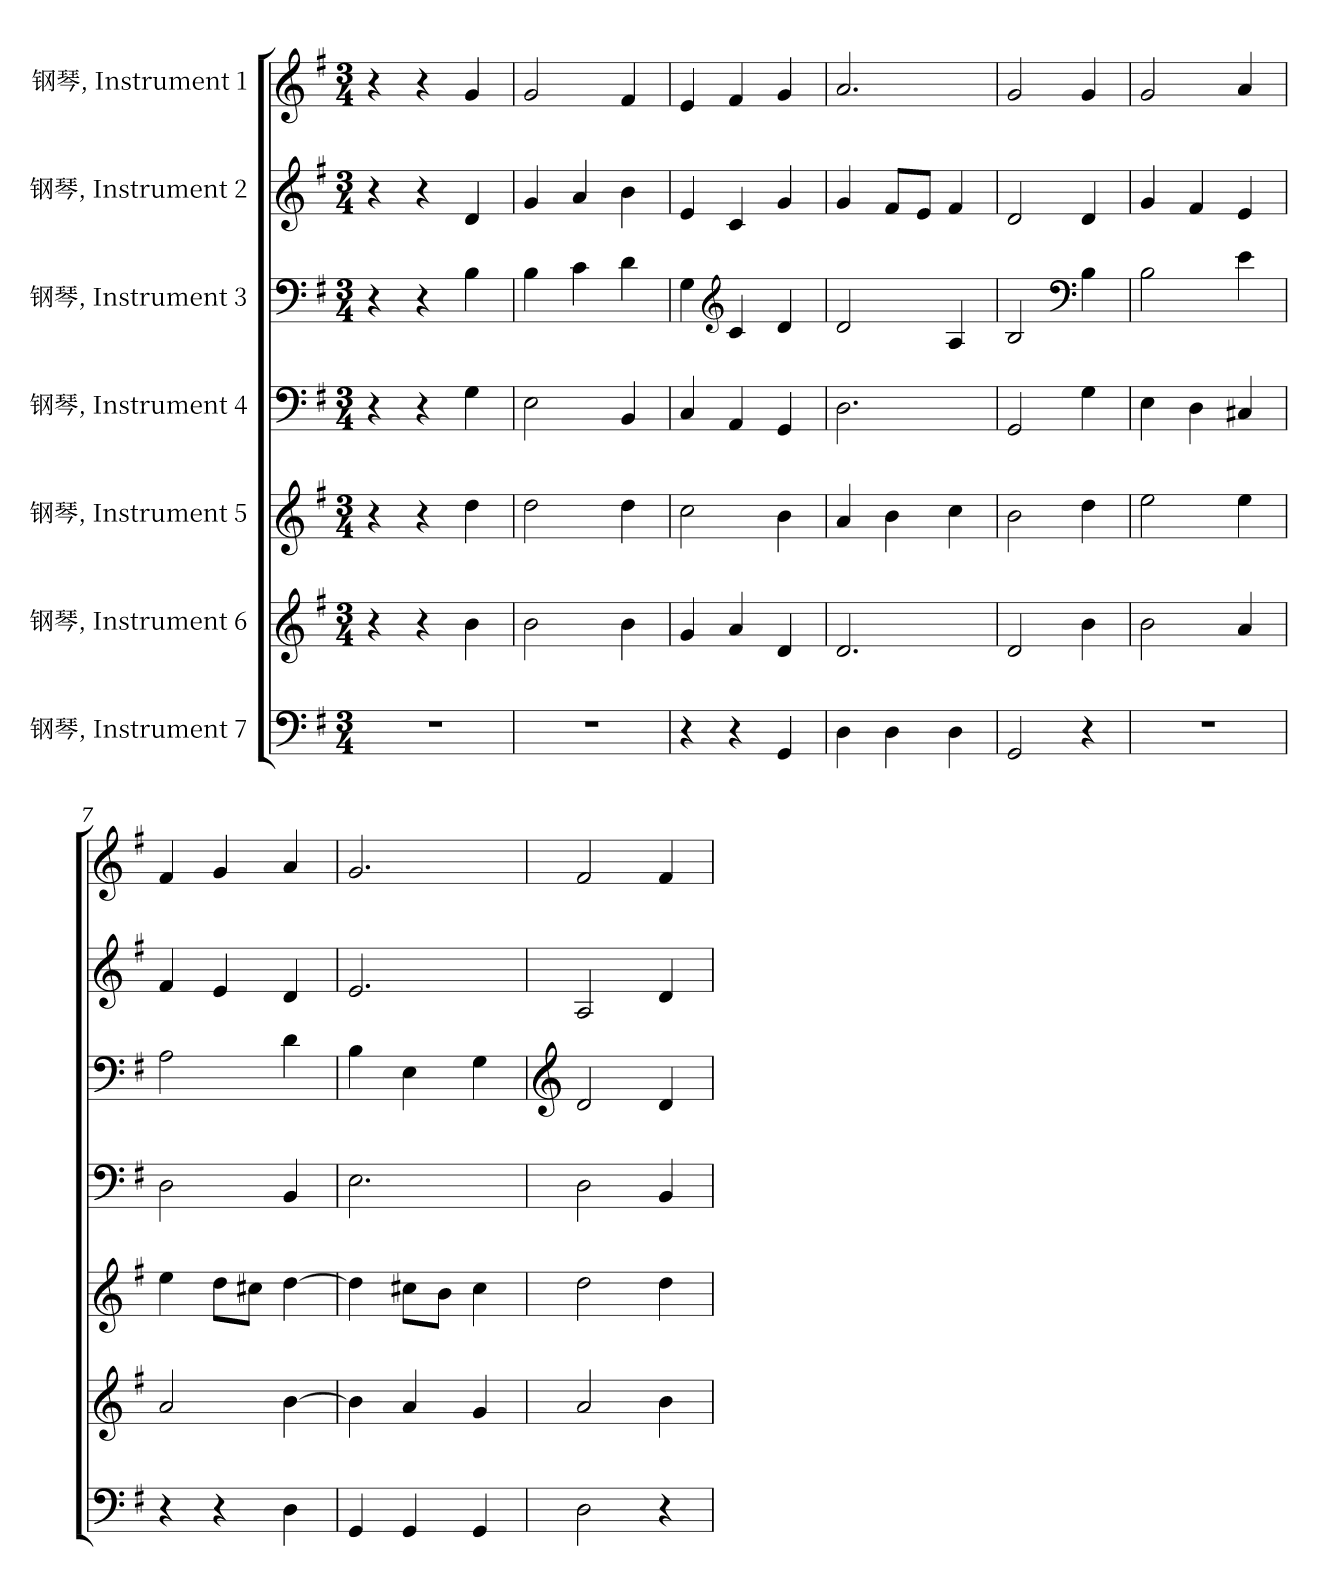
**kern	**kern	**kern	**kern	**kern	**kern	**kern
*part7	*part6	*part5	*part4	*part3	*part2	*part1
*staff7	*staff6	*staff5	*staff4	*staff3	*staff2	*staff1
*I"钢琴, Instrument 7	*I"钢琴, Instrument 6	*I"钢琴, Instrument 5	*I"钢琴, Instrument 4	*I"钢琴, Instrument 3	*I"钢琴, Instrument 2	*I"钢琴, Instrument 1
*clefF4	*clefG2	*clefG2	*clefF4	*clefF4	*clefG2	*clefG2
*k[f#]	*k[f#]	*k[f#]	*k[f#]	*k[f#]	*k[f#]	*k[f#]
*M3/4	*M3/4	*M3/4	*M3/4	*M3/4	*M3/4	*M3/4
*MM128	*MM128	*MM128	*MM128	*MM128	*MM128	*MM128
=1	=1	=1	=1	=1	=1	=1
2.r	4r	4r	4r	4r	4r	4r
.	4r	4r	4r	4r	4r	4r
.	4b\	4dd\	4G\	4B\	4d/	4g/
=2	=2	=2	=2	=2	=2	=2
2.r	2b\	2dd\	2E\	4B\	4g/	2g/
.	.	.	.	4c\	4a/	.
.	4b\	4dd\	4BB/	4d\	4b\	4f#/
=3	=3	=3	=3	=3	=3	=3
4r	4g/	2cc\	4C/	4G\	4e/	4e/
*	*	*	*	*clefG2	*	*
4r	4a/	.	4AA/	4c/	4c/	4f#/
4GG/	4d/	4b\	4GG/	4d/	4g/	4g/
=4	=4	=4	=4	=4	=4	=4
4D\	2.d/	4a/	2.D\	2d/	4g/	2.a/
4D\	.	4b\	.	.	8f#/L	.
.	.	.	.	.	8e/J	.
4D\	.	4cc\	.	4A/	4f#/	.
=5	=5	=5	=5	=5	=5	=5
2GG/	2d/	2b\	2GG/	2B/	2d/	2g/
*	*	*	*	*clefF4	*	*
4r	4b\	4dd\	4G\	4B\	4d/	4g/
=6	=6	=6	=6	=6	=6	=6
2.r	2b\	2ee\	4E\	2B\	4g/	2g/
.	.	.	4D\	.	4f#/	.
.	4a/	4ee\	4C#X/	4e\	4e/	4a/
=7	=7	=7	=7	=7	=7	=7
4r	2a/	4ee\	2D\	2A\	4f#/	4f#/
4r	.	8dd\L	.	.	4e/	4g/
.	.	8cc#X\J	.	.	.	.
4D\	[4b\	[4dd\	4BB/	4d\	4d/	4a/
!!LO:PB:g=z
=8	=8	=8	=8	=8	=8	=8
4GG/	4b\]	4dd\]	2.E\	4B\	2.e/	2.g/
4GG/	4a/	8cc#X\L	.	4E\	.	.
.	.	8b\J	.	.	.	.
4GG/	4g/	4cc#\	.	4G\	.	.
=9	=9	=9	=9	=9	=9	=9
*	*	*	*	*clefG2	*	*
2D\	2a/	2dd\	2D\	2d/	2A/	2f#/
4r	4b\	4dd\	4BB/	4d/	4d/	4f#/
=	=	=	=	=	=	=
*-	*-	*-	*-	*-	*-	*-
